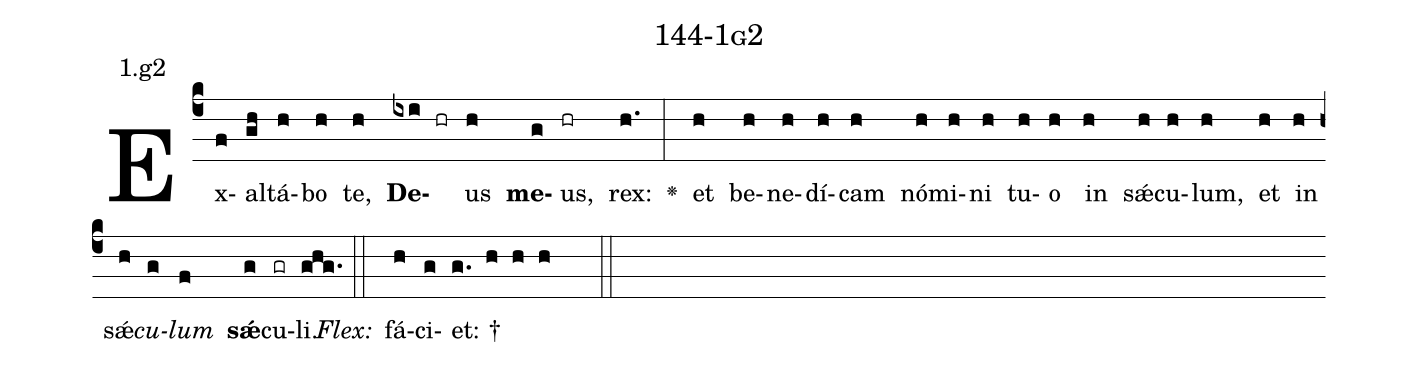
name: 144-1g2;
annotation: 1.g2;
%%
(c4)Ex(f)al(gh)tá(h)bo(h) te,(h) <b>De</b>(ixi hr)us(h) <b>me</b>(g)us,(hr) rex:(h.) <v>\greheightstar</v>(:) et(h) be(h)ne(h)dí(h)cam(h) nó(h)mi(h)ni(h) tu(h)o(h) in(h) sǽ(h)cu(h)lum,(h) et(h) in(h) sǽ(h)<i>cu</i>(g)<i>lum</i>(f) <b>sǽ</b>(g)cu(gr)li.(ghg.) (::)
<i>Flex:</i>()  fá(h)ci(g)et: †(g. h h h  ::)

%E(h) u(h) o(g) u(f) a(g) e.(ghg.) (::)
